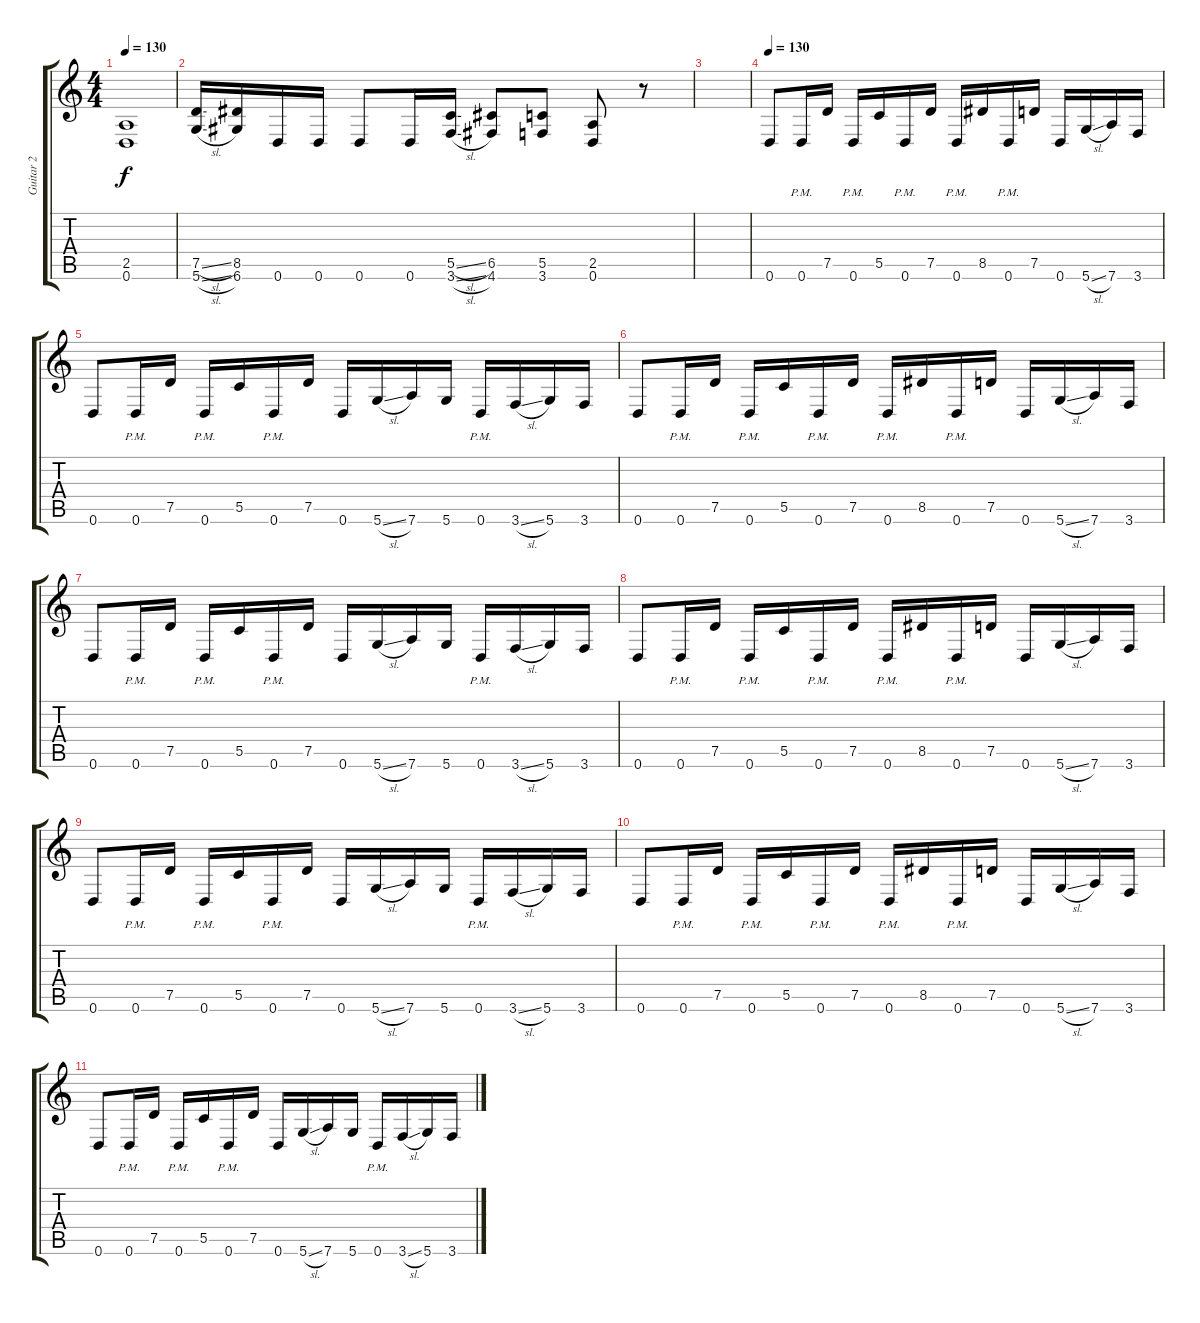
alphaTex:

\track ("Guitar 2" "Guitar 2") {instrument distortionguitar}
\staff {score tabs}
\tuning (D4 A3 F3 C3 G2 D2) {hide}
\ts (4 4)
\tempo 130
\clef g2
\ks c
(2.5{t} 0.6{t}).1{dy f} |
(7.5{sl} 5.6{sl}).16 (8.5 6.6).16 0.6.16 0.6.16 0.6.8 0.6.16 (5.5{sl} 3.6{sl}).16 (6.5 4.6).8 (5.5 3.6).8 (2.5 0.6).8 r.8 |
|
\tempo 130
0.6.8 0.6{pm}.16 7.5.16 0.6{pm}.16 5.5.16 0.6{pm}.16 7.5.16 0.6{pm}.16 8.5.16 0.6{pm}.16 7.5.16 0.6.16 5.6{sl}.16 7.6.16 3.6.16 |
0.6.8 0.6{pm}.16 7.5.16 0.6{pm}.16 5.5.16 0.6{pm}.16 7.5.16 0.6.16 5.6{sl}.16 7.6.16 5.6.16 0.6{pm}.16 3.6{sl}.16 5.6.16 3.6.16 |
0.6.8 0.6{pm}.16 7.5.16 0.6{pm}.16 5.5.16 0.6{pm}.16 7.5.16 0.6{pm}.16 8.5.16 0.6{pm}.16 7.5.16 0.6.16 5.6{sl}.16 7.6.16 3.6.16 |
0.6.8 0.6{pm}.16 7.5.16 0.6{pm}.16 5.5.16 0.6{pm}.16 7.5.16 0.6.16 5.6{sl}.16 7.6.16 5.6.16 0.6{pm}.16 3.6{sl}.16 5.6.16 3.6.16 |
0.6.8 0.6{pm}.16 7.5.16 0.6{pm}.16 5.5.16 0.6{pm}.16 7.5.16 0.6{pm}.16 8.5.16 0.6{pm}.16 7.5.16 0.6.16 5.6{sl}.16 7.6.16 3.6.16 |
0.6.8 0.6{pm}.16 7.5.16 0.6{pm}.16 5.5.16 0.6{pm}.16 7.5.16 0.6.16 5.6{sl}.16 7.6.16 5.6.16 0.6{pm}.16 3.6{sl}.16 5.6.16 3.6.16 |
0.6.8 0.6{pm}.16 7.5.16 0.6{pm}.16 5.5.16 0.6{pm}.16 7.5.16 0.6{pm}.16 8.5.16 0.6{pm}.16 7.5.16 0.6.16 5.6{sl}.16 7.6.16 3.6.16 |
0.6.8 0.6{pm}.16 7.5.16 0.6{pm}.16 5.5.16 0.6{pm}.16 7.5.16 0.6.16 5.6{sl}.16 7.6.16 5.6.16 0.6{pm}.16 3.6{sl}.16 5.6.16 3.6.16
